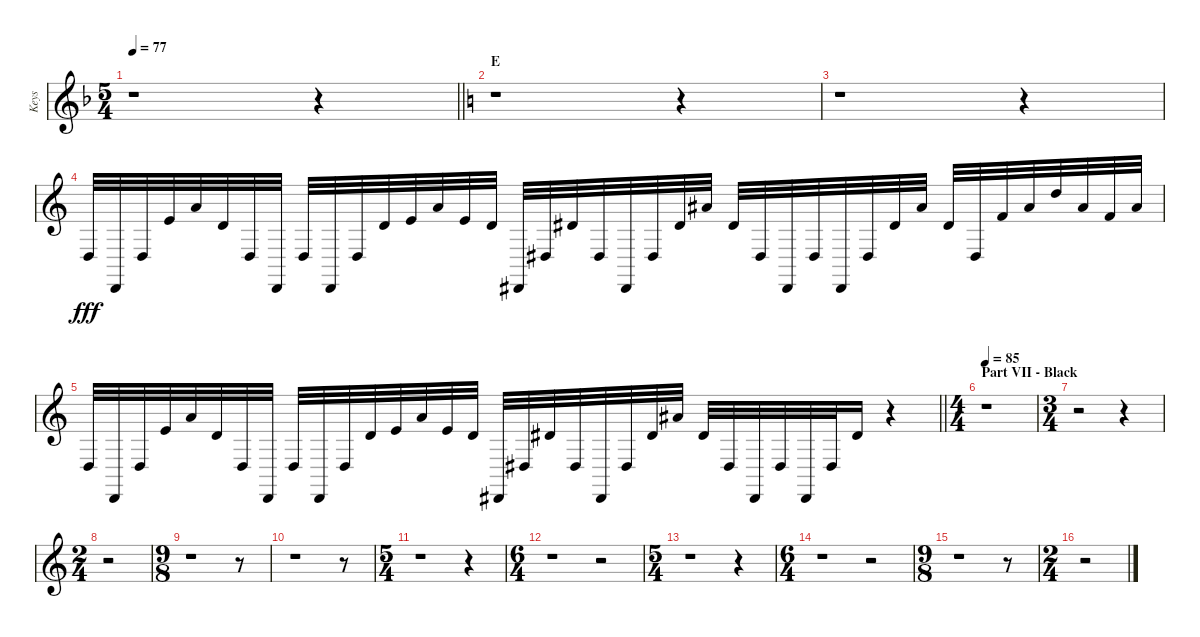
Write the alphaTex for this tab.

\track ("Keys" "Keys") {instrument acousticgrandpiano}
\staff {score}
\tuning (D4 A3 F3 C3 G2 D2) {hide}
\ts (5 4)
\tempo 77
\clef g2
\barLineRight lightlight
\ks dminor
r.1{dy f} r.4 |
\section ("" "E")
\ks aminor
r.1 r.4 |
r.1 r.4 |
2.4.32{dy fff volume 16 instrument acousticgrandpiano} 0.6.32 2.4.32 7.2.32 7.1.32 5.2.32 2.4.32 0.6.32 2.4.32 0.6.32 2.4.32 5.2.32 7.2.32 7.1.32 7.2.32 5.2.32 1.6.32 3.4.32 6.2.32 3.4.32 1.6.32 3.4.32 6.2.32 8.1.32 6.2.32 3.4.32 1.6.32 3.4.32 1.6.32 3.4.32 6.2.32 8.1.32 6.2.32 3.4.32 12.3.32 13.2.32 12.1.32 13.2.32 12.3.32 13.2.32 |
\barLineRight lightlight
2.4.32 0.6.32 2.4.32 7.2.32 7.1.32 5.2.32 2.4.32 0.6.32 2.4.32 0.6.32 2.4.32 5.2.32 7.2.32 7.1.32 7.2.32 5.2.32 1.6.32 3.4.32 6.2.32 3.4.32 1.6.32 3.4.32 6.2.32 8.1.32 6.2.32 3.4.32 1.6.32 3.4.32 1.6.32 3.4.32 6.2.16 r.4 |
\ts (4 4)
\section ("" "Part VII - Black")
\tempo 85
r.1 |
\ts (3 4)
r.2 r.4 |
\ts (2 4)
r.2 |
\ts (9 8)
r.1 r.8 |
r.1 r.8 |
\ts (5 4)
r.1 r.4 |
\ts (6 4)
r.1 r.2 |
\ts (5 4)
r.1 r.4 |
\ts (6 4)
r.1 r.2 |
\ts (9 8)
r.1 r.8 |
\ts (2 4)
r.2
